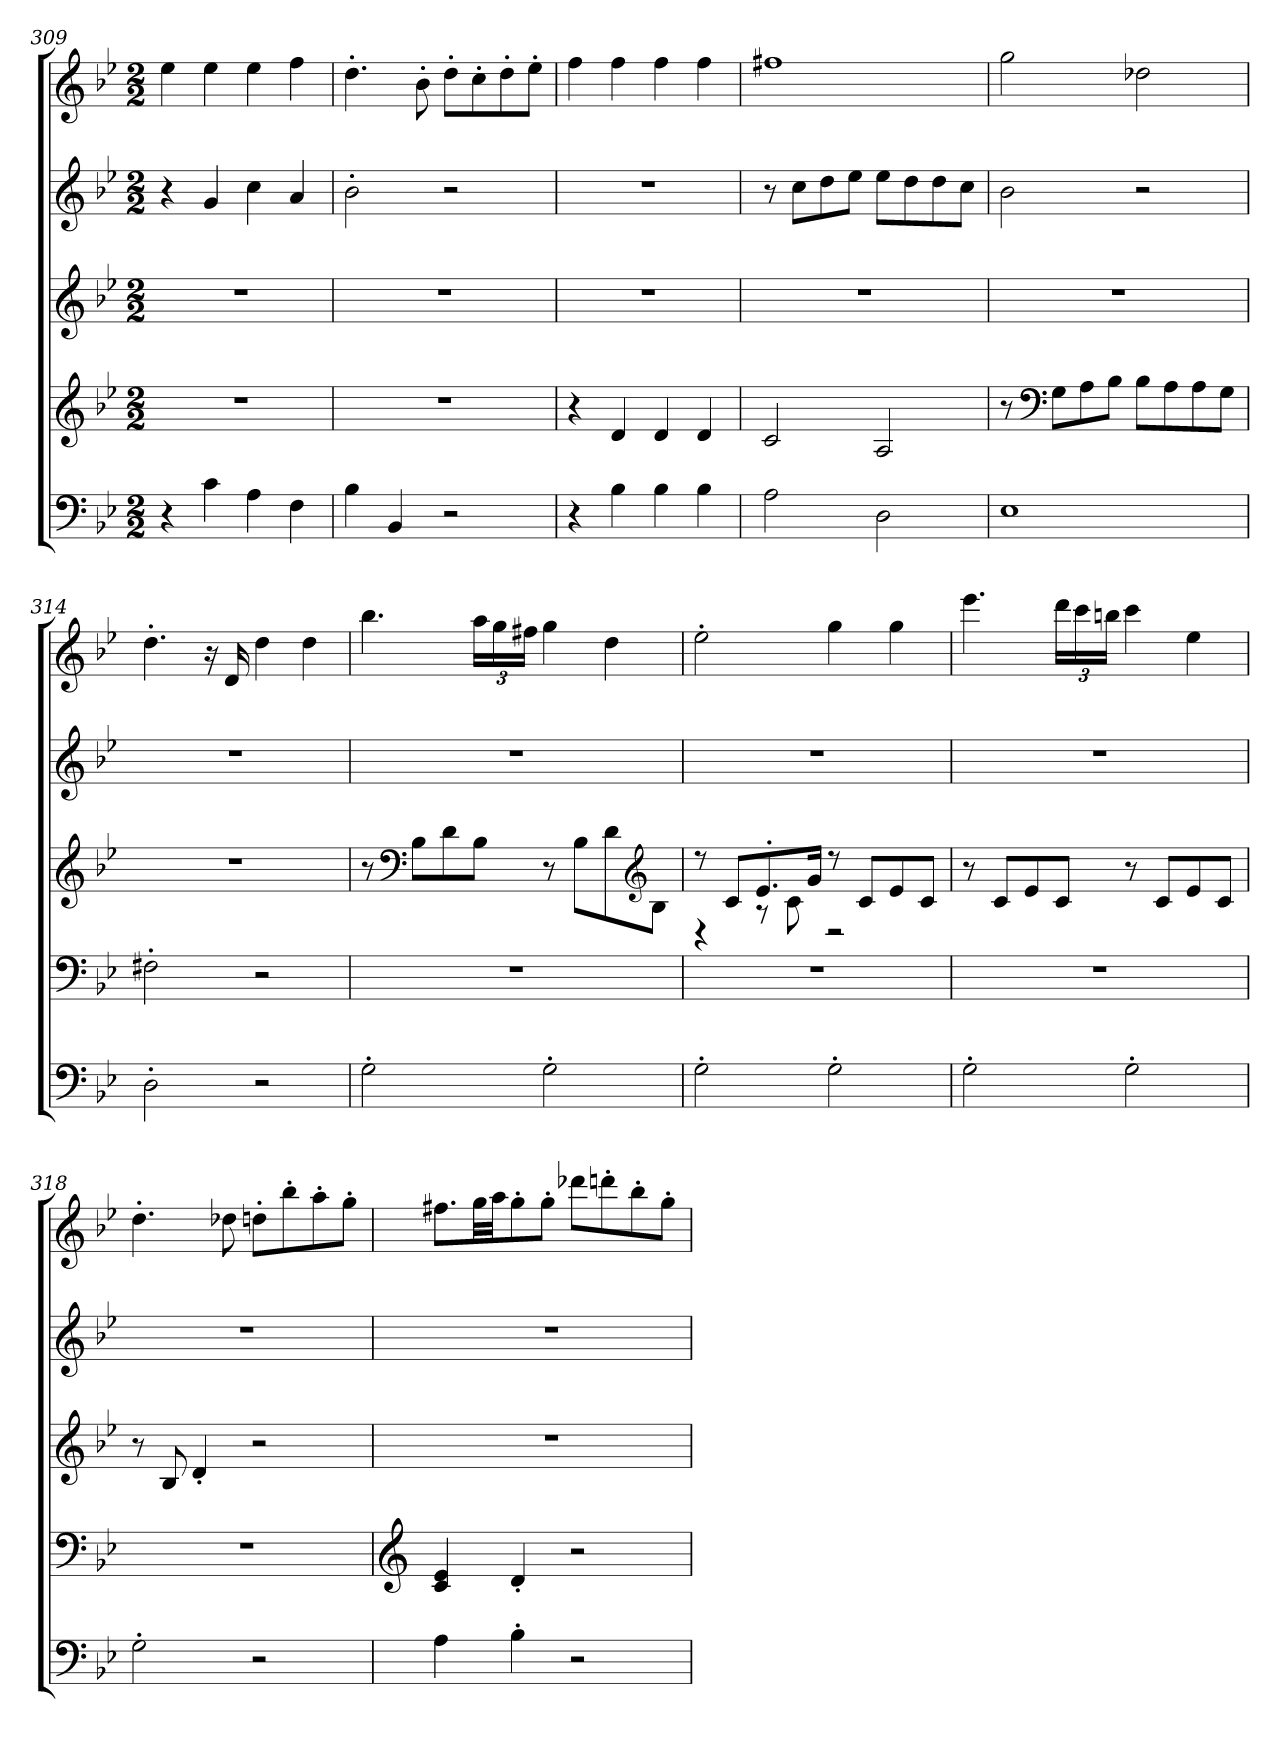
**kern	**kern	**kern	**kern	**kern
*part5	*part4	*part3	*part2	*part1
*staff5	*staff4	*staff3	*staff2	*staff1
*clefF4	*clefG2	*clefG2	*clefG2	*clefG2
*k[b-e-]	*k[b-e-]	*k[b-e-]	*k[b-e-]	*k[b-e-]
*M2/2	*M2/2	*M2/2	*M2/2	*M2/2
=309	=309	=309	=309	=309
4r	1r	1r	4r	4ee-\
4c\	.	.	4g/	4ee-\
4A\	.	.	4cc\	4ee-\
4F\	.	.	4a/	4ff\
=310	=310	=310	=310	=310
4B-\	1r	1r	2b-'\	4.dd'\
4BB-/	.	.	.	.
*	*	*	*	*MM167
.	.	.	.	8b-'\
2r	.	.	2r	8dd'\L
.	.	.	.	8cc'\
.	.	.	.	8dd'\
.	.	.	.	8ee-'\J
=311	=311	=311	=311	=311
*	*	*	*	*MM167
4r	4r	1r	1r	4ff\
4B-\	4d/	.	.	4ff\
4B-\	4d/	.	.	4ff\
4B-\	4d/	.	.	4ff\
!!LO:LB:g=z
=312	=312	=312	=312	=312
*	*	*	*	*MM167
2A\	2c/	1r	8r	1ff#X
.	.	.	8cc\L	.
.	.	.	8dd\	.
.	.	.	8ee-\J	.
2D\	2A/	.	8ee-\L	.
.	.	.	8dd\	.
.	.	.	8dd\	.
.	.	.	8cc\J	.
=313	=313	=313	=313	=313
*	*	*	*	*MM167
1E-	8r	1r	2b-\	2gg\
*	*clefF4	*	*	*
.	8G\L	.	.	.
.	8A\	.	.	.
.	8B-\J	.	.	.
.	8B-\L	.	2r	2dd-X\
.	8A\	.	.	.
.	8A\	.	.	.
.	8G\J	.	.	.
=314	=314	=314	=314	=314
2D'\	2F#X'\	1r	1r	4.dd'\
.	.	.	.	16r
*	*	*	*	*MM165
.	.	.	.	16d/
2r	2r	.	.	4dd\
.	.	.	.	4dd\
=315	=315	=315	=315	=315
*	*	*	*	*MM169
2G'\	1r	8r	1r	4.bb-\
*	*	*clefF4	*	*
.	.	8B-\L	.	.
.	.	8d\	.	.
*	*	*	*	*Xbrackettup
.	.	8B-\J	.	24aa\LL
.	.	.	.	24gg\
.	.	.	.	24ff#X\JJ
2G'\	.	8r	.	4gg\
.	.	8B-\L	.	.
.	.	8d\	.	4dd\
*	*	*clefG2	*	*
.	.	8B-\J	.	.
!!LO:PB:g=z
=316	=316	=316	=316	=316
*	*	*	*	*MM167
*	*	*^	*	*
2G'\	1r	8r	4r	1r	2ee-'\
.	.	8c/L	.	.	.
.	.	8.e-'/	8r	.	.
.	.	.	8c\	.	.
.	.	16g/Jk	.	.	.
2G'\	.	8r	2r	.	4gg\
.	.	8c/L	.	.	.
.	.	8e-/	.	.	4gg\
.	.	8c/J	.	.	.
*	*	*v	*v	*	*
=317	=317	=317	=317	=317
*	*	*	*	*MM169
2G'\	1r	8r	1r	4.eee-\
.	.	8c/L	.	.
.	.	8e-/	.	.
.	.	8c/J	.	24ddd\LL
.	.	.	.	24ccc\
.	.	.	.	24bbn\JJ
2G'\	.	8r	.	4ccc\
.	.	8c/L	.	.
.	.	8e-/	.	4ee-\
.	.	8c/J	.	.
=318	=318	=318	=318	=318
*	*	*	*	*MM167
2G'\	1r	8r	1r	4.dd'\
.	.	8B-/	.	.
.	.	4d'/	.	.
*	*	*	*	*MM169
.	.	.	.	8dd-X\
2r	.	2r	.	8ddn'\L
.	.	.	.	8bb-'\
.	.	.	.	8aa'\
.	.	.	.	8gg'\J
!!LO:LB:g=z
=319	=319	=319	=319	=319
*	*clefG2	*	*	*
4A\	4c/ 4e-/	1r	1r	8.ff#X\L
.	.	.	.	32gg\LL
.	.	.	.	32aa\JJ
4B-'\	4d'/	.	.	8gg'\
*	*	*	*	*MM169
.	.	.	.	8gg'\J
2r	2r	.	.	8ddd-X\L
.	.	.	.	8dddn'\
.	.	.	.	8bb-'\
.	.	.	.	8gg'\J
=	=	=	=	=
*-	*-	*-	*-	*-
